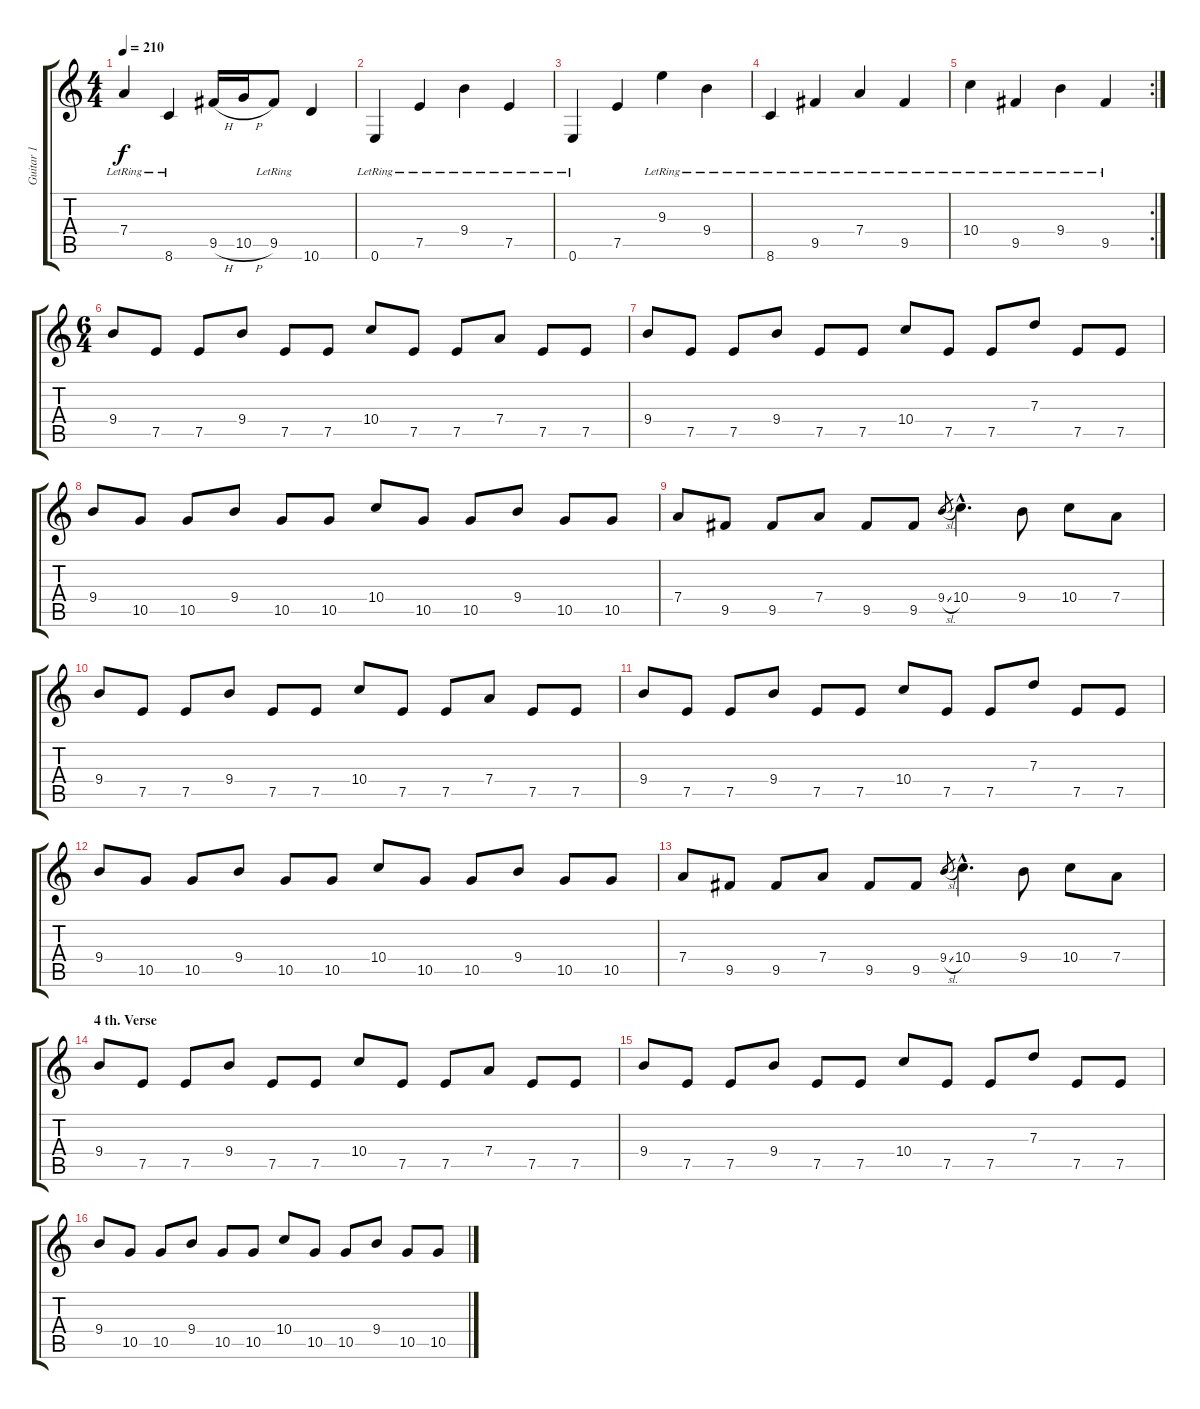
\track ("Guitar 1" "Guitar 1") {instrument distortionguitar}
\staff {score tabs}
\tuning (E4 B3 G3 D3 A2 E2) {hide}
\ts (4 4)
\tempo 210
\clef g2
\ks c
7.4{lr}.4{dy f} 8.6{lr}.4 9.5{h}.16 10.5{h}.16 9.5{lr}.8 10.6.4 |
0.6{lr}.4 7.5{lr}.4 9.4{lr}.4 7.5{lr}.4 |
0.6{lr}.4 7.5.4 9.3{lr}.4 9.4{lr}.4 |
8.6{lr}.4 9.5{lr}.4 7.4{lr}.4 9.5{lr}.4 |
\rc 2
10.4{lr}.4 9.5{lr}.4 9.4{lr}.4 9.5{lr}.4 |
\ts (6 4)
9.4.8 7.5.8 7.5.8 9.4.8 7.5.8 7.5.8 10.4.8 7.5.8 7.5.8 7.4.8 7.5.8 7.5.8 |
9.4.8 7.5.8 7.5.8 9.4.8 7.5.8 7.5.8 10.4.8 7.5.8 7.5.8 7.3.8 7.5.8 7.5.8 |
9.4.8 10.5.8 10.5.8 9.4.8 10.5.8 10.5.8 10.4.8 10.5.8 10.5.8 9.4.8 10.5.8 10.5.8 |
7.4.8 9.5.8 9.5.8 7.4.8 9.5.8 9.5.8 9.4{sl}.8{gr} 10.4{hac}.4{d} 9.4.8 10.4.8 7.4.8 |
9.4.8 7.5.8 7.5.8 9.4.8 7.5.8 7.5.8 10.4.8 7.5.8 7.5.8 7.4.8 7.5.8 7.5.8 |
9.4.8 7.5.8 7.5.8 9.4.8 7.5.8 7.5.8 10.4.8 7.5.8 7.5.8 7.3.8 7.5.8 7.5.8 |
9.4.8 10.5.8 10.5.8 9.4.8 10.5.8 10.5.8 10.4.8 10.5.8 10.5.8 9.4.8 10.5.8 10.5.8 |
7.4.8 9.5.8 9.5.8 7.4.8 9.5.8 9.5.8 9.4{sl}.8{gr} 10.4{hac}.4{d} 9.4.8 10.4.8 7.4.8 |
\section ("" "4 th. Verse")
9.4.8 7.5.8 7.5.8 9.4.8 7.5.8 7.5.8 10.4.8 7.5.8 7.5.8 7.4.8 7.5.8 7.5.8 |
9.4.8 7.5.8 7.5.8 9.4.8 7.5.8 7.5.8 10.4.8 7.5.8 7.5.8 7.3.8 7.5.8 7.5.8 |
9.4.8 10.5.8 10.5.8 9.4.8 10.5.8 10.5.8 10.4.8 10.5.8 10.5.8 9.4.8 10.5.8 10.5.8
